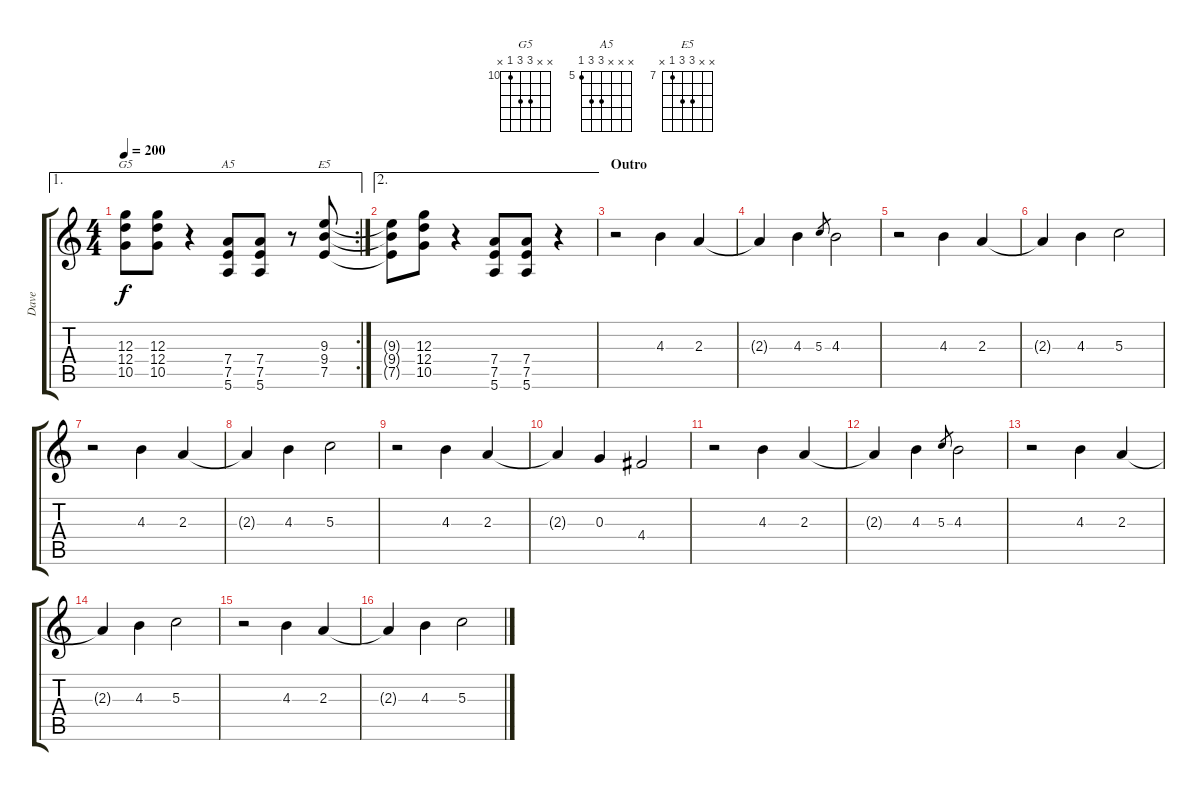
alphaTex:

\track ("Dave" "Dave") {instrument distortionguitar}
\staff {score tabs}
\tuning (E4 B3 G3 D3 A2 E2) {hide}
\chord ("G5" x x 12 12 10 x) {firstfret 10}
\chord ("A5" x x x 7 7 5) {firstfret 5}
\chord ("E5" x x 9 9 7 x) {firstfret 7}
\ae 1
\rc 2
\ts (4 4)
\tempo 200
\clef g2
\ks c
(12.3 12.4 10.5).8{ch "G5" dy f} (12.3 12.4 10.5).8 r.4 (7.4 7.5 5.6).8{ch "A5"} (7.4 7.5 5.6).8 r.8 (9.3 9.4 7.5).8{ch "E5"} |
\ae 2
(9.3{t} 9.4{t} 7.5{t}).8 (12.3 12.4 10.5).8 r.4 (7.4 7.5 5.6).8 (7.4 7.5 5.6).8 r.4 |
\section ("" "Outro")
r.2 4.3.4 2.3.4 |
2.3{t}.4 4.3.4 5.3.8{gr} 4.3.2 |
r.2 4.3.4 2.3.4 |
2.3{t}.4 4.3.4 5.3.2 |
r.2 4.3.4 2.3.4 |
2.3{t}.4 4.3.4 5.3.2 |
r.2 4.3.4 2.3.4 |
2.3{t}.4 0.3.4 4.4.2 |
r.2 4.3.4 2.3.4 |
2.3{t}.4 4.3.4 5.3.8{gr} 4.3.2 |
r.2 4.3.4 2.3.4 |
2.3{t}.4 4.3.4 5.3.2 |
r.2 4.3.4 2.3.4 |
2.3{t}.4 4.3.4 5.3.2
